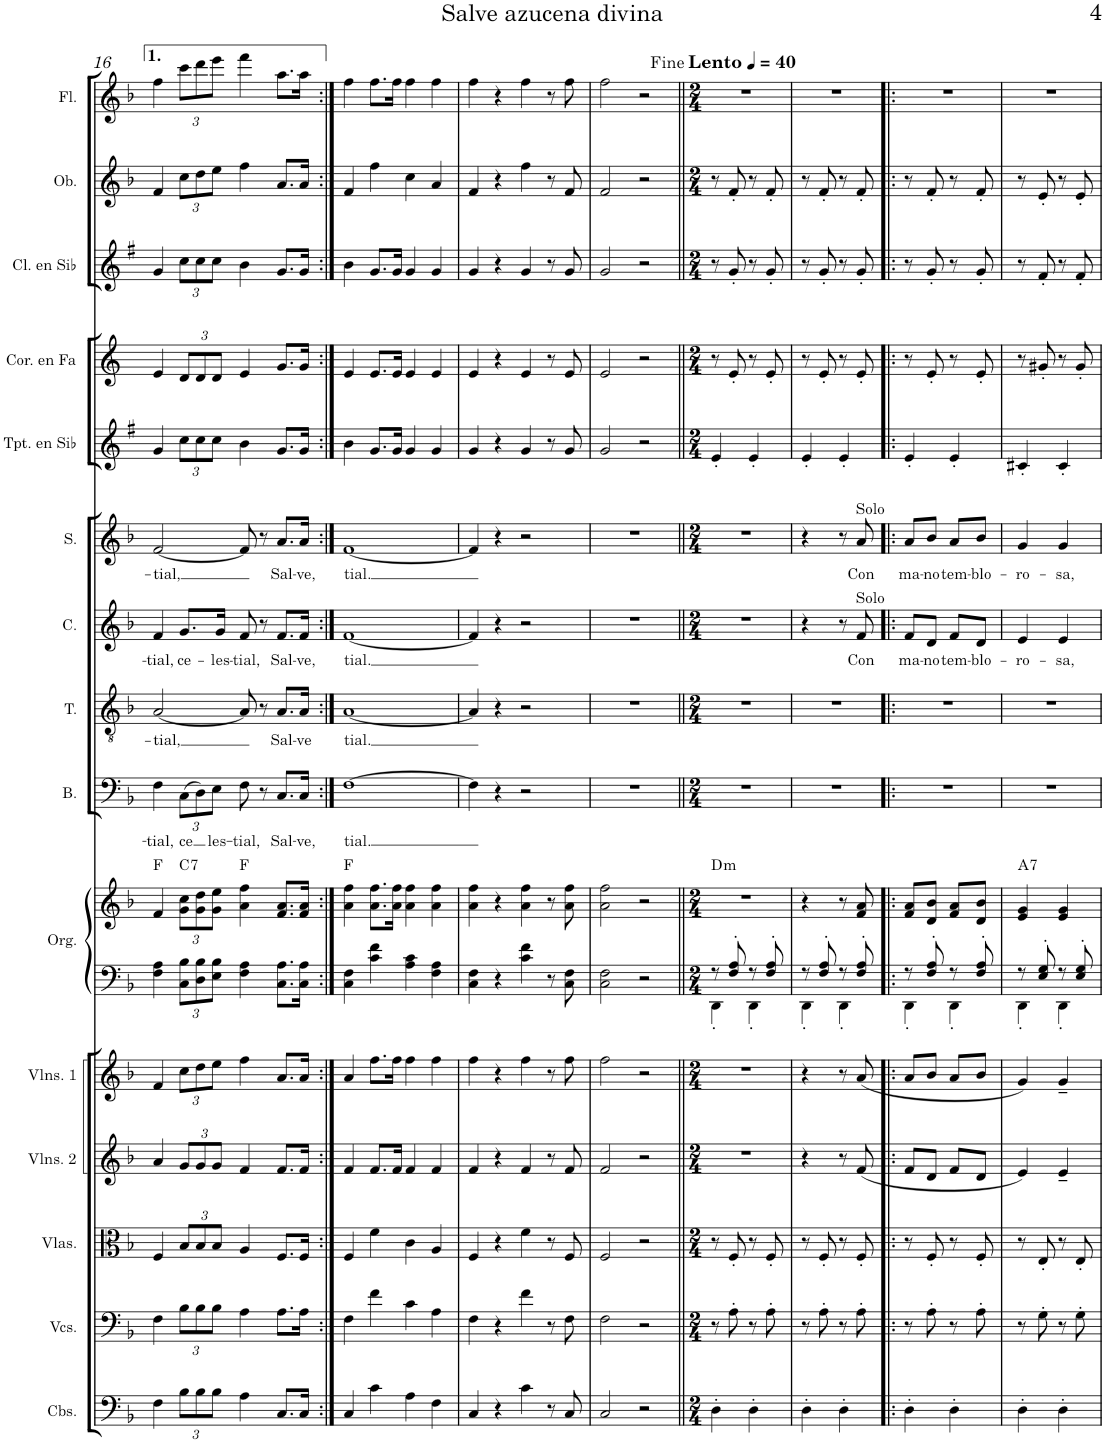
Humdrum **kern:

**kern	**kern	**kern	**kern	**kern	**kern	**kern	**harte	**kern	**text	**kern	**text	**kern	**text	**kern	**text	**kern	**kern	**kern	**kern	**kern
*part15	*part14	*part13	*part12	*part11	*part10	*part10	*part10	*part9	*part9	*part8	*part8	*part7	*part7	*part6	*part6	*part5	*part4	*part3	*part2	*part1
*staff16	*staff15	*staff14	*staff13	*staff12	*staff11	*staff10	*	*staff9	*staff9	*staff8	*staff8	*staff7	*staff7	*staff6	*staff6	*staff5	*staff4	*staff3	*staff2	*staff1
*I"Contrabajos	*I"Violonchelos	*I"Violas	*I"Violines 2	*I"Violines 1	*I"Órgano	*	*	*I"Bajo	*	*I"Tenor	*	*I"Contralto	*	*I"Soprano	*	*I"Trompeta en Sib	*I"Trompa en Fa	*I"Clarinete en Sib	*I"Oboe	*I"Flauta
*I'Cbs.	*I'Vcs.	*I'Vlas.	*I'Vlns. 2	*I'Vlns. 1	*	*	*	*I'B.	*	*I'T.	*	*I'C.	*	*I'S.	*	*I'Tpt. en Sib	*	*I'Cl. en Sib	*I'Ob.	*I'Fl.
!!LO:PB:g=z
*clefF4	*clefF4	*clefC3	*clefG2	*clefG2	*clefF4	*clefG2	*	*clefF4	*	*clefGv2	*	*clefG2	*	*clefG2	*	*clefG2	*clefG2	*clefG2	*clefG2	*clefG2
*Trd7c12	*	*	*	*	*	*	*	*	*	*	*	*	*	*	*	*Trd1c2	*Trd4c7	*Trd1c2	*	*
*k[b-]	*k[b-]	*k[b-]	*k[b-]	*k[b-]	*k[b-]	*k[b-]	*	*k[b-]	*	*k[b-]	*	*k[b-]	*	*k[b-]	*	*k[f#]	*k[]	*k[f#]	*k[b-]	*k[b-]
*M4/4	*M4/4	*M4/4	*M4/4	*M4/4	*M4/4	*M4/4	*	*M4/4	*	*M4/4	*	*M4/4	*	*M4/4	*	*M4/4	*M4/4	*M4/4	*M4/4	*M4/4
=16	=16	=16	=16	=16	=16	=16	=16	=16	=16	=16	=16	=16	=16	=16	=16	=16	=16	=16	=16	=16
!	!	!	!	!	!	!	!	!	!LO:LY:b	!	!LO:LY:b	!	!LO:LY:b	!	!LO:LY:b	!	!	!	!	!
4F\	4F\	4F/	4a/	4f/	4F\ 4A\	4f/	F:maj	4F\	-tial,	[2A/	-tial,	4f/	-tial,	[2f/	-tial,	4g/	4e/	4g/	4f/	4ff\
*Xbrackettup	*Xbrackettup	*Xbrackettup	*Xbrackettup	*Xbrackettup	*Xbrackettup	*Xbrackettup	*	*Xbrackettup	*	*	*	*	*	*	*	*	*	*	*	*
!	!	!	!	!	!	!	!	!	!LO:LY:b	!	!	!	!LO:LY:b	!	!	!	!	!	!	!
*	*	*	*	*	*	*	*	*	*	*	*	*	*	*	*	*Xbrackettup	*Xbrackettup	*Xbrackettup	*Xbrackettup	*Xbrackettup
!	!	!	!	!	!	!	!LO:H:kt=7	!	!	!	!	!	!	!	!	!	!	!	!	!
12B-\L	12B-\L	12B-/L	12g/L	12cc\L	12C\ 12B-\L	12g\ 12cc\L	C:7	(12C\L	ce	.	.	8.g/L	ce-	.	.	12cc\L	12d/L	12cc\L	12cc\L	12ccc\L
12B-\	12B-\	12B-/	12g/	12dd\	12D\ 12B-\	12g\ 12dd\	.	12D\)	.	.	.	.	.	.	.	12cc\	12d/	12cc\	12dd\	12ddd\
!	!	!	!	!	!	!	!	!	!LO:LY:b	!	!	!	!	!	!	!	!	!	!	!
12B-\J	12B-\J	12B-/J	12g/J	12ee\J	12E\ 12B-\J	12g\ 12ee\J	.	12E\J	les-	.	.	.	.	.	.	12cc\J	12d/J	12cc\J	12ee\J	12eee\J
!	!	!	!	!	!	!	!	!	!	!	!	!	!LO:LY:b	!	!	!	!	!	!	!
.	.	.	.	.	.	.	.	.	.	.	.	16g/Jk	-les-	.	.	.	.	.	.	.
!	!	!	!	!	!	!	!	!	!LO:LY:b	!	!	!	!LO:LY:b	!	!	!	!	!	!	!
4A\	4A\	4A/	4f/	4ff\	4F\ 4A\	4a\ 4ff\	F:maj	8F\	-tial,	8A/]	.	8f/	-tial,	8f/]	.	4b\	4e/	4b\	4ff\	4fff\
.	.	.	.	.	.	.	.	8r	.	8r	.	8r	.	8r	.	.	.	.	.	.
!	!	!	!	!	!	!	!	!	!LO:LY:b	!	!LO:LY:b	!	!LO:LY:b	!	!LO:LY:b	!	!	!	!	!
8.C/L	8.A\L	8.F/L	8.f/L	8.a/L	8.C\ 8.A\L	8.f/ 8.a/L	.	8.C/L	Sal-	8.A/L	Sal-	8.f/L	Sal-	8.a/L	Sal-	8.g/L	8.g/L	8.g/L	8.a/L	8.aa\L
!	!	!	!	!	!	!	!	!	!LO:LY:b	!	!LO:LY:b	!	!LO:LY:b	!	!LO:LY:b	!	!	!	!	!
16C/Jk	16A\Jk	16F/Jk	16f/Jk	16a/Jk	16C\ 16A\Jk	16f/ 16a/Jk	.	16C/Jk	-ve,	16A/Jk	-ve	16f/Jk	-ve,	16a/Jk	-ve,	16g/Jk	16g/Jk	16g/Jk	16a/Jk	16aa\Jk
=17:|!	=17:|!	=17:|!	=17:|!	=17:|!	=17:|!	=17:|!	=17:|!	=17:|!	=17:|!	=17:|!	=17:|!	=17:|!	=17:|!	=17:|!	=17:|!	=17:|!	=17:|!	=17:|!	=17:|!	=17:|!
!	!	!	!	!	!	!	!	!	!LO:LY:b	!	!LO:LY:b	!	!LO:LY:b	!	!LO:LY:b	!	!	!	!	!
4C/	4F\	4F/	4f/	4a/	4C\ 4F\	4a\ 4ff\	F:maj	[1F	tial.	[1A	tial.	[1f	tial.	[1f	tial.	4b\	4e/	4b\	4f/	4ff\
4c\	4f\	4f\	8.f/L	8.ff\L	4c\ 4f\	8.a\ 8.ff\L	.	.	.	.	.	.	.	.	.	8.g/L	8.e/L	8.g/L	4ff\	8.ff\L
.	.	.	16f/Jk	16ff\Jk	.	16a\ 16ff\Jk	.	.	.	.	.	.	.	.	.	16g/Jk	16e/Jk	16g/Jk	.	16ff\Jk
4A\	4c\	4c\	4f/	4ff\	4A\ 4c\	4a\ 4ff\	.	.	.	.	.	.	.	.	.	4g/	4e/	4g/	4cc\	4ff\
4F\	4A\	4A/	4f/	4ff\	4F\ 4A\	4a\ 4ff\	.	.	.	.	.	.	.	.	.	4g/	4e/	4g/	4a/	4ff\
=18	=18	=18	=18	=18	=18	=18	=18	=18	=18	=18	=18	=18	=18	=18	=18	=18	=18	=18	=18	=18
4C/	4F\	4F/	4f/	4ff\	4C\ 4F\	4a\ 4ff\	.	4F\]	.	4A/]	.	4f/]	.	4f/]	.	4g/	4e/	4g/	4f/	4ff\
4r	4r	4r	4r	4r	4r	4r	.	4r	.	4r	.	4r	.	4r	.	4r	4r	4r	4r	4r
4c\	4f\	4f\	4f/	4ff\	4c\ 4f\	4a\ 4ff\	.	2r	.	2r	.	2r	.	2r	.	4g/	4e/	4g/	4ff\	4ff\
8r	8r	8r	8r	8r	8r	8r	.	.	.	.	.	.	.	.	.	8r	8r	8r	8r	8r
8C/	8F\	8F/	8f/	8ff\	8C\ 8F\	8a\ 8ff\	.	.	.	.	.	.	.	.	.	8g/	8e/	8g/	8f/	8ff\
=19	=19	=19	=19	=19	=19	=19	=19	=19	=19	=19	=19	=19	=19	=19	=19	=19	=19	=19	=19	=19
2C/	2F\	2F/	2f/	2ff\	2C\ 2F\	2a\ 2ff\	.	1r	.	1r	.	1r	.	1r	.	2g/	2e/	2g/	2f/	2ff\
2r	2r	2r	2r	2r	2r	2r	.	.	.	.	.	.	.	.	.	2r	2r	2r	2r	2r
=20||	=20||	=20||	=20||	=20||	=20||	=20||	=20||	=20||	=20||	=20||	=20||	=20||	=20||	=20||	=20||	=20||	=20||	=20||	=20||	=20||
*M2/4	*M2/4	*M2/4	*M2/4	*M2/4	*M2/4	*M2/4	*	*M2/4	*	*M2/4	*	*M2/4	*	*M2/4	*	*M2/4	*M2/4	*M2/4	*M2/4	*M2/4
*	*	*	*	*	*	*	*	*	*	*	*	*	*	*	*	*	*	*	*	*MM40
*	*	*	*	*	*^	*	*	*	*	*	*	*	*	*	*	*	*	*	*	*
!	!	!	!	!	!	!	!	!LO:H:kt=m	!	!	!	!	!	!	!	!	!	!	!	!	!LO:TX:a:B:t=Lento
4D'\	8r	8r	2r	2r	8r	4DD'\	2r	D:min	2r	.	2r	.	2r	.	2r	.	4e'/	8r	8r	8r	2r
.	8A'\	8F'/	.	.	8F/' 8A/'	.	.	.	.	.	.	.	.	.	.	.	.	8e'/	8g'/	8f'/	.
4D'\	8r	8r	.	.	8r	4DD'\	.	.	.	.	.	.	.	.	.	.	4e'/	8r	8r	8r	.
.	8A'\	8F'/	.	.	8F/' 8A/'	.	.	.	.	.	.	.	.	.	.	.	.	8e'/	8g'/	8f'/	.
=21	=21	=21	=21	=21	=21	=21	=21	=21	=21	=21	=21	=21	=21	=21	=21	=21	=21	=21	=21	=21	=21
4D'\	8r	8r	4r	4r	8r	4DD'\	4r	.	2r	.	2r	.	4r	.	4r	.	4e'/	8r	8r	8r	2r
.	8A'\	8F'/	.	.	8F/' 8A/'	.	.	.	.	.	.	.	.	.	.	.	.	8e'/	8g'/	8f'/	.
4D'\	8r	8r	8r	8r	8r	4DD'\	8r	.	.	.	.	.	8r	.	8r	.	4e'/	8r	8r	8r	.
!	!	!	!	!	!	!	!	!	!	!	!	!	!	!	!LO:TX:a:t=Solo	!	!	!	!	!	!
!	!	!	!	!	!	!	!	!	!	!	!	!	!LO:TX:a:t=Solo	!	!	!	!	!	!	!	!
!	!	!	!	!	!	!	!	!	!	!	!	!	!	!LO:LY:b	!	!LO:LY:b	!	!	!	!	!
.	8A'\	8F'/	(8f/	(8a/	8F/' 8A/'	.	8f/ 8a/	.	.	.	.	.	8f/	Con	8a/	Con	.	8e'/	8g'/	8f'/	.
=22!|:	=22!|:	=22!|:	=22!|:	=22!|:	=22!|:	=22!|:	=22!|:	=22!|:	=22!|:	=22!|:	=22!|:	=22!|:	=22!|:	=22!|:	=22!|:	=22!|:	=22!|:	=22!|:	=22!|:	=22!|:	=22!|:
!	!	!	!	!	!	!	!	!	!	!	!	!	!	!LO:LY:b	!	!LO:LY:b	!	!	!	!	!
4D'\	8r	8r	8f/L	8a/L	8r	4DD'\	8f/ 8a/L	.	2r	.	2r	.	8f/L	ma-	8a/L	ma-	4e'/	8r	8r	8r	2r
!	!	!	!	!	!	!	!	!	!	!	!	!	!	!LO:LY:b	!	!LO:LY:b	!	!	!	!	!
.	8A'\	8F'/	8d/J	8b-/J	8F/' 8A/'	.	8d/ 8b-/J	.	.	.	.	.	8d/J	-no	8b-/J	-no	.	8e'/	8g'/	8f'/	.
!	!	!	!	!	!	!	!	!	!	!	!	!	!	!LO:LY:b	!	!LO:LY:b	!	!	!	!	!
4D'\	8r	8r	8f/L	8a/L	8r	4DD'\	8f/ 8a/L	.	.	.	.	.	8f/L	tem-	8a/L	tem-	4e'/	8r	8r	8r	.
!	!	!	!	!	!	!	!	!	!	!	!	!	!	!LO:LY:b	!	!LO:LY:b	!	!	!	!	!
.	8A'\	8F'/	8d/J	8b-/J	8F/' 8A/'	.	8d/ 8b-/J	.	.	.	.	.	8d/J	-blo-	8b-/J	-blo-	.	8e'/	8g'/	8f'/	.
=23	=23	=23	=23	=23	=23	=23	=23	=23	=23	=23	=23	=23	=23	=23	=23	=23	=23	=23	=23	=23	=23
!	!	!	!	!	!	!	!	!LO:H:kt=7	!	!	!	!	!	!LO:LY:b	!	!LO:LY:b	!	!	!	!	!
4D'\	8r	8r	4e/)	4g/)	8r	4DD'\	4e/ 4g/	A:7	2r	.	2r	.	4e/	-ro-	4g/	-ro-	4c#X'/	8r	8r	8r	2r
.	8G'\	8E'/	.	.	8E/' 8G/'	.	.	.	.	.	.	.	.	.	.	.	.	8g#X'/	8f#'/	8e'/	.
!	!	!	!	!	!	!	!	!	!	!	!	!	!	!LO:LY:b	!	!LO:LY:b	!	!	!	!	!
4D'\	8r	8r	4e~/	4g~/	8r	4DD'\	4e/ 4g/	.	.	.	.	.	4e/	-sa,	4g/	-sa,	4c#'/	8r	8r	8r	.
.	8G'\	8E'/	.	.	8E/' 8G/'	.	.	.	.	.	.	.	.	.	.	.	.	8g#'/	8f#'/	8e'/	.
*	*	*	*	*	*v	*v	*	*	*	*	*	*	*	*	*	*	*	*	*	*	*
=	=	=	=	=	=	=	=	=	=	=	=	=	=	=	=	=	=	=	=	=
*-	*-	*-	*-	*-	*-	*-	*-	*-	*-	*-	*-	*-	*-	*-	*-	*-	*-	*-	*-	*-
